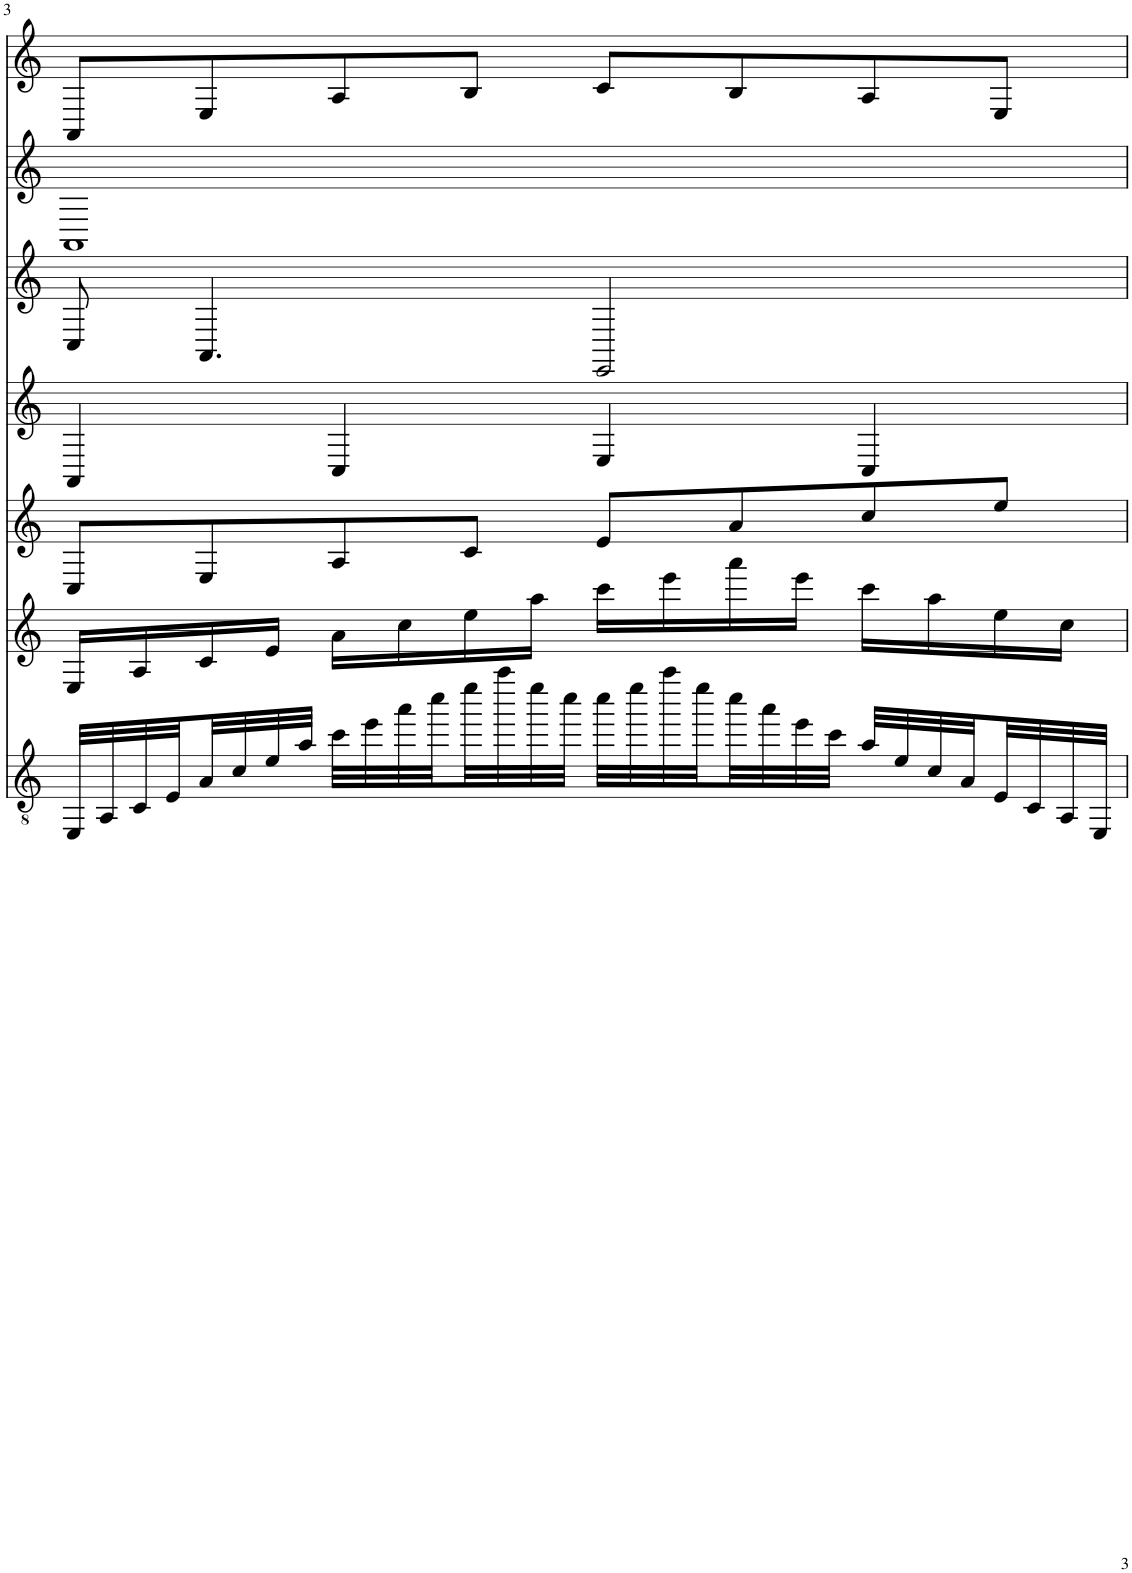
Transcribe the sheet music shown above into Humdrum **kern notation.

**kern	**kern	**kern	**kern	**kern	**kern	**kern
*part7	*part6	*part5	*part4	*part3	*part2	*part1
*staff7	*staff6	*staff5	*staff4	*staff3	*staff2	*staff1
*I"Triples-Croches	*I"Doubles-Croches	*I"Croches	*I"Noires	*I"Blanches	*I"Rondes	*I"M�lodie
!!LO:PB:g=z
*clefGv2	*clefG2	*clefG2	*clefG2	*clefG2	*clefG2	*clefG2
*	*Trd-7c-12	*Trd1c2	*	*	*	*
*k[]	*k[]	*k[]	*k[]	*k[]	*k[]	*k[]
*M4/4	*M4/4	*M4/4	*M4/4	*M4/4	*M4/4	*M4/4
=3	=3	=3	=3	=3	=3	=3
32EE/LLL	16E/LL	8C/L	4AA/	8C/	1AA	8AA/L
32AA/	.	.	.	.	.	.
32C/	16A/	.	.	.	.	.
32E/	.	.	.	.	.	.
32A/	16c/	8E/	.	4.AA/	.	8E/
32c/	.	.	.	.	.	.
32e/	16e/JJ	.	.	.	.	.
32a/JJJ	.	.	.	.	.	.
32cc\LLL	16a\LL	8A/	4C/	.	.	8A/
32ee\	.	.	.	.	.	.
32aa\	16cc\	.	.	.	.	.
32ccc\	.	.	.	.	.	.
32eee\	16ee\	8c/J	.	.	.	8B/J
32aaa\	.	.	.	.	.	.
32eee\	16aa\JJ	.	.	.	.	.
32ccc\JJJ	.	.	.	.	.	.
32ccc\LLL	16ccc\LL	8e/L	4E/	2EE/	.	8c/L
32eee\	.	.	.	.	.	.
32aaa\	16eee\	.	.	.	.	.
32eee\	.	.	.	.	.	.
32ccc\	16aaa\	8a/	.	.	.	8B/
32aa\	.	.	.	.	.	.
32ee\	16eee\JJ	.	.	.	.	.
32cc\JJJ	.	.	.	.	.	.
32a/LLL	16ccc\LL	8cc/	4C/	.	.	8A/
32e/	.	.	.	.	.	.
32c/	16aa\	.	.	.	.	.
32A/	.	.	.	.	.	.
32E/	16ee\	8ee/J	.	.	.	8E/J
32C/	.	.	.	.	.	.
32AA/	16cc\JJ	.	.	.	.	.
32EE/JJJ	.	.	.	.	.	.
=	=	=	=	=	=	=
*-	*-	*-	*-	*-	*-	*-
